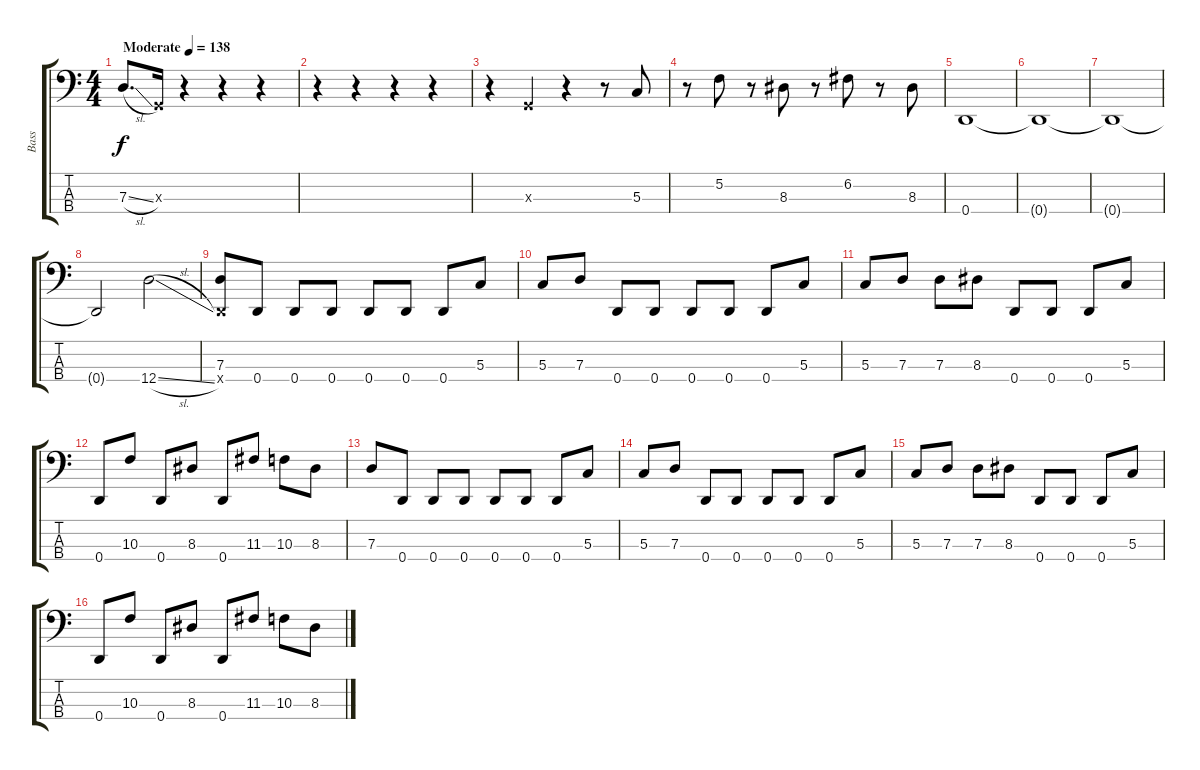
\track ("Bass" "Bass") {instrument electricbassfinger}
\staff {score tabs}
\tuning (F2 C2 G1 D1) {hide}
\ts (4 4)
\tempo (138 "Moderate")
\clef f4
\ks c
7.3{sl}.8{d dy f instrument electricbassfinger} 0.3{x}.16 r.4 r.4 r.4 |
r.4 r.4 r.4 r.4 |
r.4 0.3{x}.4 r.4 r.8 5.3.8 |
r.8 5.2.8 r.8 8.3.8 r.8 6.2.8 r.8 8.3.8 |
0.4.1 |
0.4{t}.1 |
0.4{t}.1 |
0.4{t}.2 12.4{sl}.2 |
(7.3 0.4{x}).8 0.4.8 0.4.8 0.4.8 0.4.8 0.4.8 0.4.8 5.3.8 |
5.3.8 7.3.8 0.4.8 0.4.8 0.4.8 0.4.8 0.4.8 5.3.8 |
5.3.8 7.3.8 7.3.8 8.3.8 0.4.8 0.4.8 0.4.8 5.3.8 |
0.4.8 10.3.8 0.4.8 8.3.8 0.4.8 11.3.8 10.3.8 8.3.8 |
7.3.8 0.4.8 0.4.8 0.4.8 0.4.8 0.4.8 0.4.8 5.3.8 |
5.3.8 7.3.8 0.4.8 0.4.8 0.4.8 0.4.8 0.4.8 5.3.8 |
5.3.8 7.3.8 7.3.8 8.3.8 0.4.8 0.4.8 0.4.8 5.3.8 |
0.4.8 10.3.8 0.4.8 8.3.8 0.4.8 11.3.8 10.3.8 8.3.8
